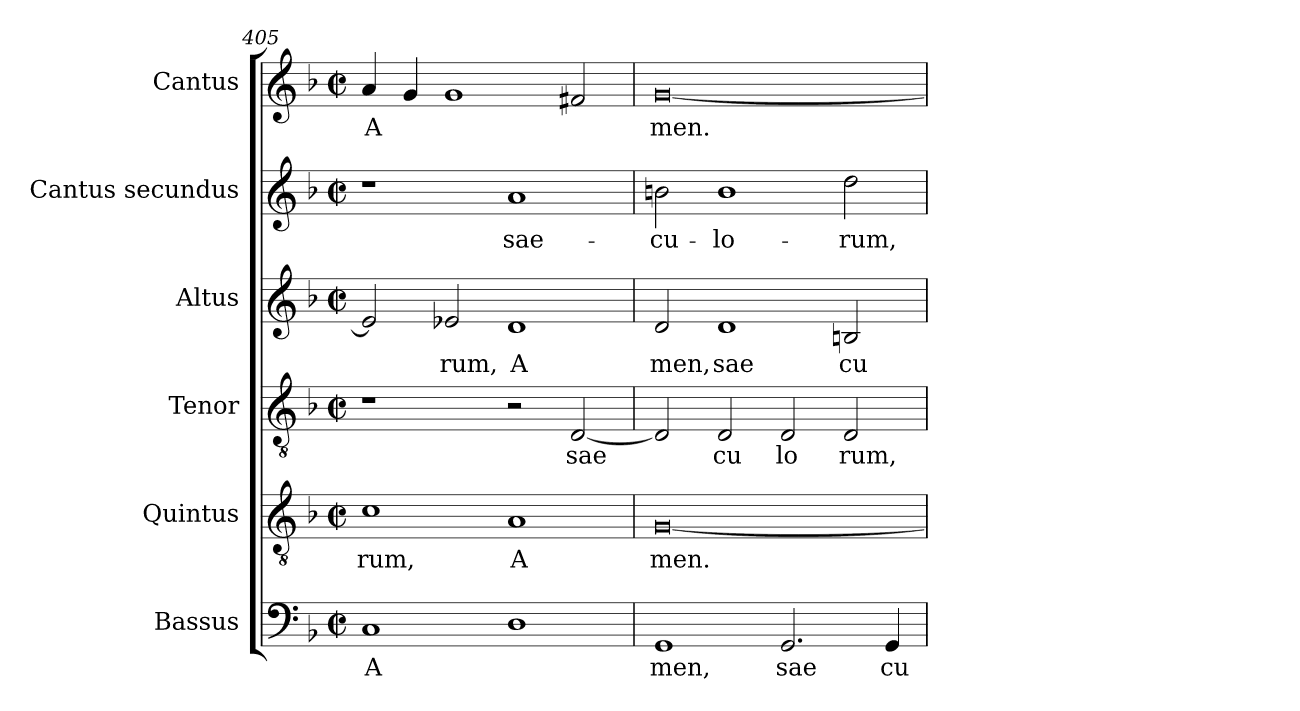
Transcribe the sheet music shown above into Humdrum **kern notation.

**kern	**text	**kern	**text	**kern	**text	**kern	**text	**kern	**text	**kern	**text
*part6	*part6	*part5	*part5	*part4	*part4	*part3	*part3	*part2	*part2	*part1	*part1
*staff6	*staff6	*staff5	*staff5	*staff4	*staff4	*staff3	*staff3	*staff2	*staff2	*staff1	*staff1
*I"Bassus	*	*I"Quintus	*	*I"Tenor	*	*I"Altus	*	*I"Cantus  secundus	*	*I"Cantus	*
*I'B	*	*I'Q	*	*I'T	*	*I'A	*	*	*	*I'C	*
*clefF4	*	*clefGv2	*	*clefGv2	*	*clefG2	*	*clefG2	*	*clefG2	*
*k[b-]	*	*k[b-]	*	*k[b-]	*	*k[b-]	*	*k[b-]	*	*k[b-]	*
*F:	*	*F:	*	*F:	*	*F:	*	*F:	*	*F:	*
*M2/2	*	*M2/2	*	*M2/2	*	*M2/2	*	*M2/2	*	*M2/2	*
*met(c|)	*	*met(c|)	*	*met(c|)	*	*met(c|)	*	*met(c|)	*	*met(c|)	*
=405	=405	=405	=405	=405	=405	=405	=405	=405	=405	=405	=405
!	!LO:LY:b:cj	!	!LO:LY:b:cj	!	!	!	!LO:LY:b:cj	!	!	!	!LO:LY:b:cj
1C	A	1c	rum,	1r	.	2e-/]	.	1r	.	4a/	A-
!	!	!	!	!	!	!	!	!	!	!	!LO:LY:b:cj
.	.	.	.	.	.	.	.	.	.	4g/	--
!	!	!	!	!	!	!	!LO:LY:b:cj	!	!	!	!LO:LY:b:cj
.	.	.	.	.	.	2e-X/	rum,	.	.	1g	--
!	!LO:LY:b:cj	!	!LO:LY:b:cj	!	!	!	!LO:LY:b:cj	!	!LO:LY:b:cj	!	!
1D	.	1A	A	2r	.	1d	A	1a	sae-	.	.
!	!	!	!	!	!LO:LY:b:cj	!	!	!	!	!	!LO:LY:b:cj
.	.	.	.	[<2D/	sae	.	.	.	.	2f#/	--
=406	=406	=406	=406	=406	=406	=406	=406	=406	=406	=406	=406
!	!LO:LY:b:cj	!	!LO:LY:b:cj	!	!LO:LY:b:cj	!	!LO:LY:b:cj	!	!LO:LY:b:cj	!	!LO:LY:b:cj
1GG	men,	[<0G	men.	2D/]	.	2d/	men,	2bn\	-cu-	[<0g	-men.
!	!	!	!	!	!LO:LY:b:cj	!	!LO:LY:b:cj	!	!LO:LY:b:cj	!	!
.	.	.	.	2D/	cu	1d	sae	1b	-lo-	.	.
!	!LO:LY:b:cj	!	!	!	!LO:LY:b:cj	!	!	!	!	!	!
2.GG/	sae	.	.	2D/	lo	.	.	.	.	.	.
!	!	!	!	!	!LO:LY:b:cj	!	!LO:LY:b:cj	!	!LO:LY:b:cj	!	!
.	.	.	.	2D/	rum,	2Bn/	cu	2dd\	-rum,	.	.
!	!LO:LY:b:cj	!	!	!	!	!	!	!	!	!	!
4GG/	cu	.	.	.	.	.	.	.	.	.	.
=	=	=	=	=	=	=	=	=	=	=	=
*-	*-	*-	*-	*-	*-	*-	*-	*-	*-	*-	*-
